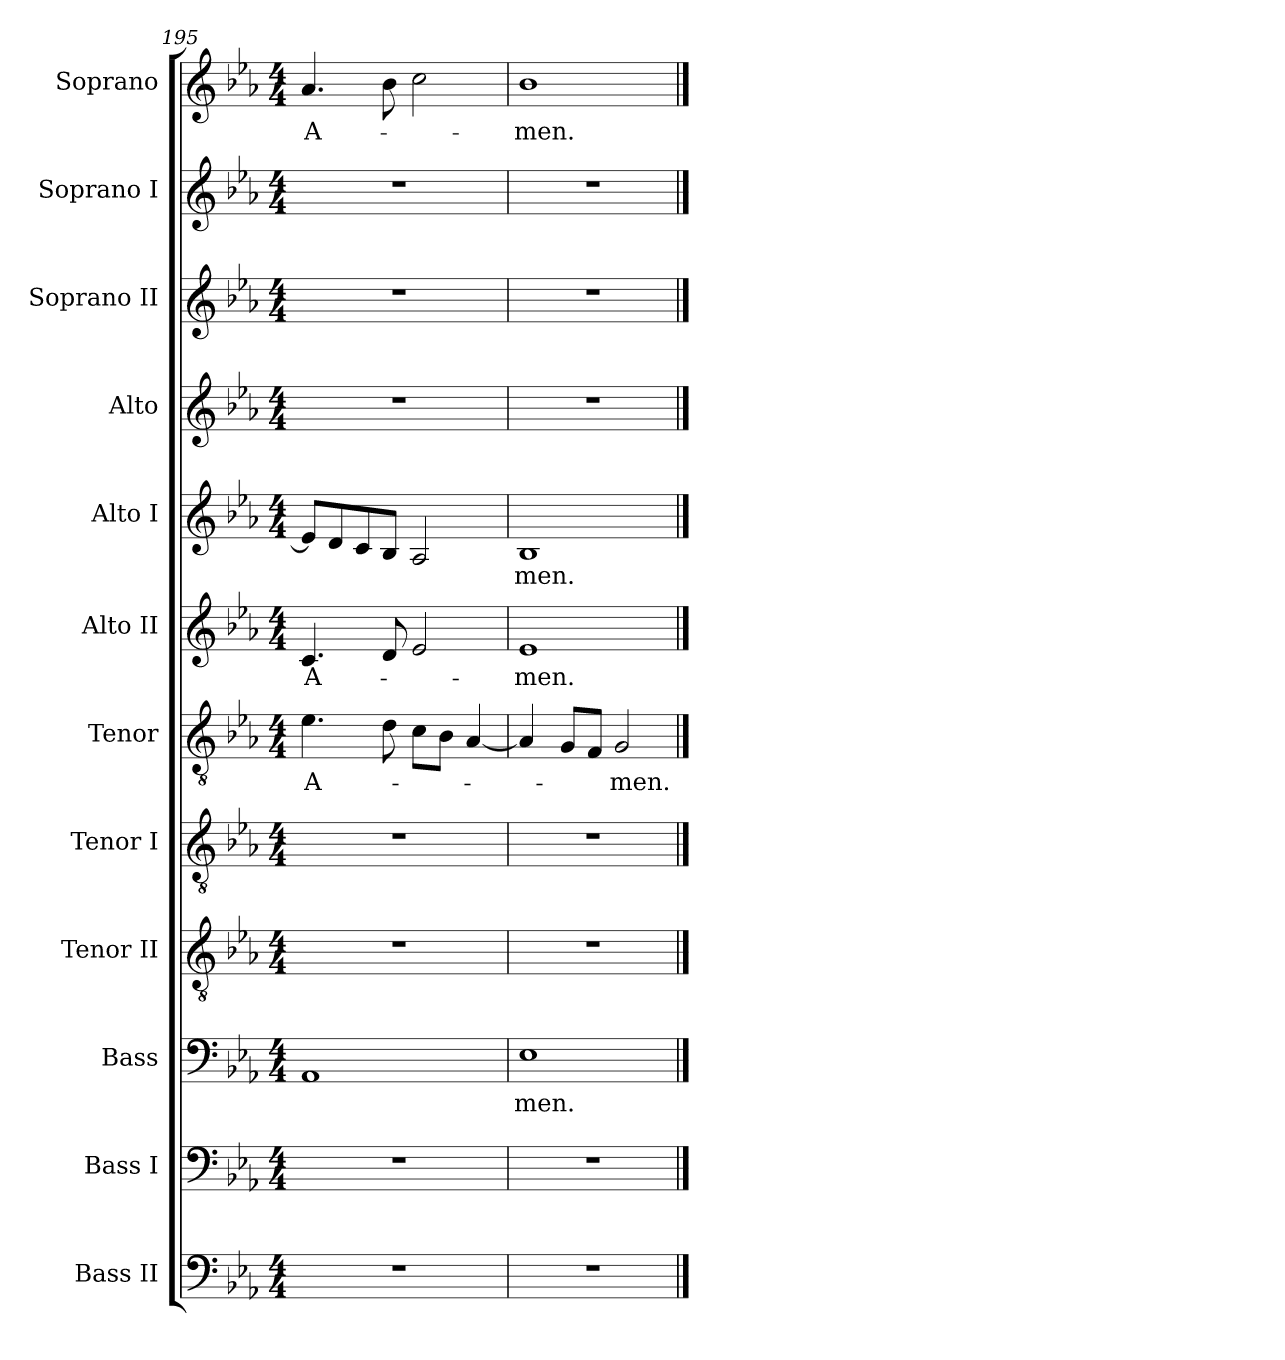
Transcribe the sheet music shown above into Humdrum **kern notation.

**kern	**kern	**kern	**text	**kern	**kern	**kern	**text	**kern	**text	**kern	**text	**kern	**kern	**kern	**kern	**text
*part12	*part11	*part10	*part10	*part9	*part8	*part7	*part7	*part6	*part6	*part5	*part5	*part4	*part3	*part2	*part1	*part1
*staff12	*staff11	*staff10	*staff10	*staff9	*staff8	*staff7	*staff7	*staff6	*staff6	*staff5	*staff5	*staff4	*staff3	*staff2	*staff1	*staff1
*I"Bass II	*I"Bass I	*I"Bass	*	*I"Tenor II	*I"Tenor I	*I"Tenor	*	*I"Alto II	*	*I"Alto I	*	*I"Alto	*I"Soprano II	*I"Soprano I	*I"Soprano	*
*I'BII	*I'BI	*I'B	*	*I'TII	*I'TI	*I'T	*	*I'AII	*	*I'AI	*	*I'A	*I'SII	*I'SI	*I'S	*
*clefF4	*clefF4	*clefF4	*	*clefGv2	*clefGv2	*clefGv2	*	*clefG2	*	*clefG2	*	*clefG2	*clefG2	*clefG2	*clefG2	*
*ITrd7c12	*	*ITrd7c12	*	*ITrd7c12	*ITrd7c12	*ITrd7c12	*	*	*	*	*	*	*	*	*	*
*k[b-e-a-]	*k[b-e-a-]	*k[b-e-a-]	*	*k[b-e-a-]	*k[b-e-a-]	*k[b-e-a-]	*	*k[b-e-a-]	*	*k[b-e-a-]	*	*k[b-e-a-]	*k[b-e-a-]	*k[b-e-a-]	*k[b-e-a-]	*
*E-:	*E-:	*E-:	*	*E-:	*E-:	*E-:	*	*E-:	*	*E-:	*	*E-:	*E-:	*E-:	*E-:	*
*M4/4	*M4/4	*M4/4	*	*M4/4	*M4/4	*M4/4	*	*M4/4	*	*M4/4	*	*M4/4	*M4/4	*M4/4	*M4/4	*
=195	=195	=195	=195	=195	=195	=195	=195	=195	=195	=195	=195	=195	=195	=195	=195	=195
!	!	!	!	!	!	!	!LO:LY:b:color=#000000	!	!	!	!	!	!	!	!	!
!	!	!	!	!	!	!	!	!	!LO:LY:b:color=#000000	!	!	!	!	!	!	!
!	!	!	!	!	!	!	!	!	!	!	!	!	!	!	!	!LO:LY:b:color=#000000
1r	1r	1AAA-i	.	1r	1r	4.E-i\	A-	4.ci/	A-	8e-i/L]	.	1r	1r	1r	4.a-i/	A-
.	.	.	.	.	.	.	.	.	.	8di/	.	.	.	.	.	.
.	.	.	.	.	.	.	.	.	.	8ci/	.	.	.	.	.	.
.	.	.	.	.	.	8Di\	.	8di/	.	8B-i/J	.	.	.	.	8b-i\	.
.	.	.	.	.	.	8Ci\L	.	2e-i/	.	2A-i/	.	.	.	.	2cci\	.
.	.	.	.	.	.	8BB-i\J	.	.	.	.	.	.	.	.	.	.
.	.	.	.	.	.	[<4AA-i/	.	.	.	.	.	.	.	.	.	.
=196	=196	=196	=196	=196	=196	=196	=196	=196	=196	=196	=196	=196	=196	=196	=196	=196
!	!	!	!LO:LY:b:color=#000000	!	!	!	!	!	!	!	!	!	!	!	!	!
!	!	!	!	!	!	!	!	!	!LO:LY:b:color=#000000	!	!	!	!	!	!	!
!	!	!	!	!	!	!	!	!	!	!	!LO:LY:b:color=#000000	!	!	!	!	!
!	!	!	!	!	!	!	!	!	!	!	!	!	!	!	!	!LO:LY:b:color=#000000
1r	1r	1EE-i	-men.	1r	1r	4AA-i/]	.	1e-i	-men.	1B-i	-men.	1r	1r	1r	1b-i	-men.
.	.	.	.	.	.	8GGi/L	.	.	.	.	.	.	.	.	.	.
.	.	.	.	.	.	8FFi/J	.	.	.	.	.	.	.	.	.	.
!	!	!	!	!	!	!	!LO:LY:b:color=#000000	!	!	!	!	!	!	!	!	!
.	.	.	.	.	.	2GGi/	-men.	.	.	.	.	.	.	.	.	.
==	==	==	==	==	==	==	==	==	==	==	==	==	==	==	==	==
*-	*-	*-	*-	*-	*-	*-	*-	*-	*-	*-	*-	*-	*-	*-	*-	*-
